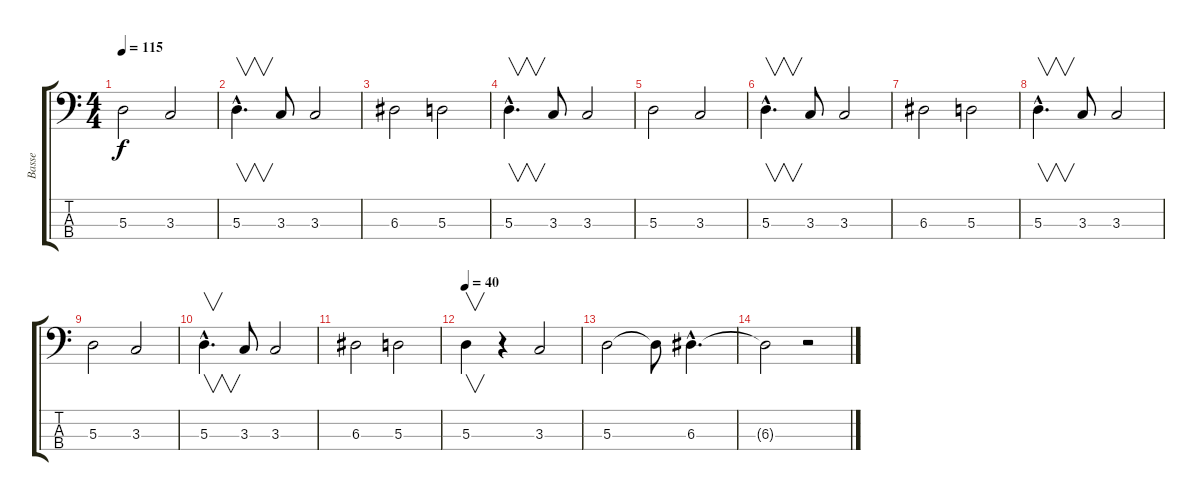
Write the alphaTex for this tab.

\track ("Basse" "Basse") {instrument fretlessbass}
\staff {score tabs}
\tuning (G2 D2 A1 D1) {hide}
\ts (4 4)
\tempo 115
\clef f4
\ks c
5.3.2{dy f} 3.3.2 |
5.3{hac}.4{v d} 3.3.8 3.3.2 |
6.3.2 5.3.2 |
5.3{hac}.4{v d} 3.3.8 3.3.2 |
5.3.2 3.3.2 |
5.3{hac}.4{v d} 3.3.8 3.3.2 |
6.3.2 5.3.2 |
5.3{hac}.4{v d} 3.3.8 3.3.2 |
5.3.2 3.3.2 |
5.3{hac}.4{v d} 3.3.8 3.3.2 |
6.3.2 5.3.2 |
\tempo 40
5.3.4{v} r.4 3.3.2 |
5.3.2 5.3{t}.8 6.3{hac}.4{d} |
6.3{t}.2 r.2
